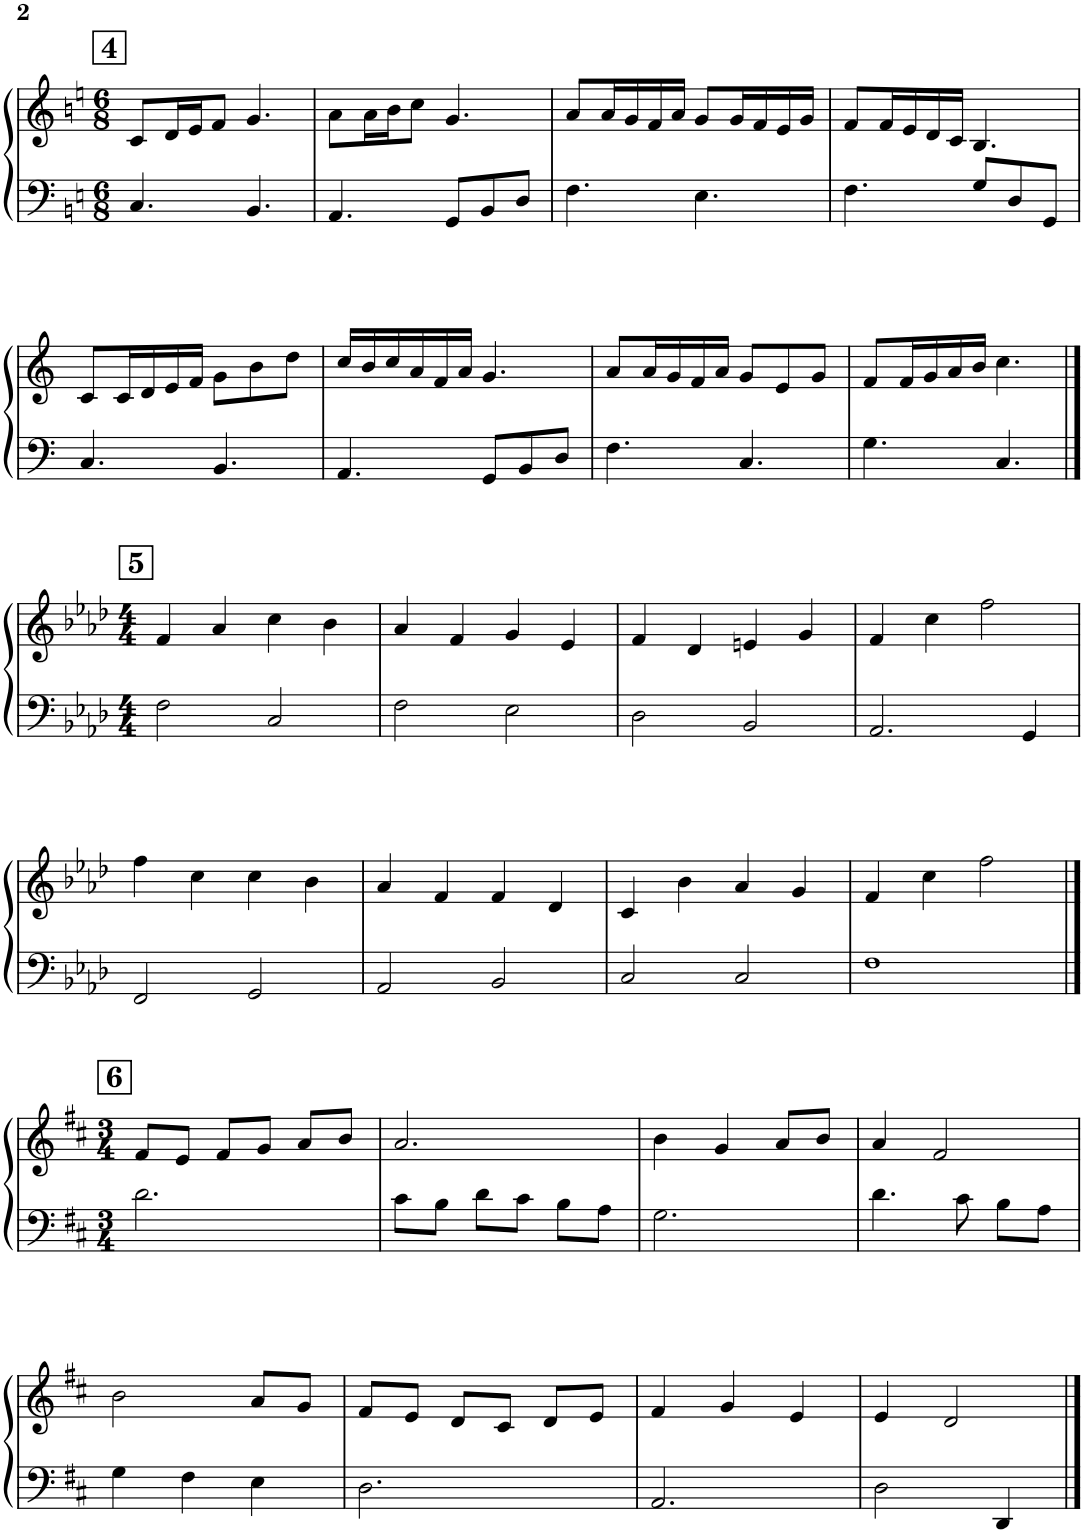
**kern	**kern
*part1	*part1
*staff2	*staff1
*I"Piano	*
*I'Pno.	*
!!LO:PB:g=z
*clefF4	*clefG2
*k[]	*k[]
*M6/8	*M6/8
!!LO:REH:place=s1:a:B:cj:fs=14:t=4
=25	=25
4.C/	8c/L
.	16d/L
.	16e/J
.	8f/J
4.BB/	4.g/
=26	=26
4.AA/	8a\L
.	16a\L
.	16b\J
.	8cc\J
8GG/L	4.g/
8BB/	.
8D/J	.
=27	=27
4.F\	8a/L
.	16a/L
.	16g/
.	16f/
.	16a/JJ
4.E\	8g/L
.	16g/L
.	16f/
.	16e/
.	16g/JJ
=28	=28
4.F\	8f/L
.	16f/L
.	16e/
.	16d/
.	16c/JJ
8G/L	4.B/
8D/	.
8GG/J	.
!!LO:LB:g=z
=29	=29
4.C/	8c/L
.	16c/L
.	16d/
.	16e/
.	16f/JJ
4.BB/	8g\L
.	8b\
.	8dd\J
=30	=30
4.AA/	16cc/LL
.	16b/
.	16cc/
.	16a/
.	16f/
.	16a/JJ
8GG/L	4.g/
8BB/	.
8D/J	.
=31	=31
4.F\	8a/L
.	16a/L
.	16g/
.	16f/
.	16a/JJ
4.C/	8g/L
.	8e/
.	8g/J
=32	=32
4.G\	8f/L
.	16f/L
.	16g/
.	16a/
.	16b/JJ
4.C/	4.cc\
!!LO:LB:g=z
!!LO:REH:place=s1:a:B:cj:fs=14:t=5
==33	==33
*k[b-e-a-d-]	*k[b-e-a-d-]
*M4/4	*M4/4
2F\	4f/
.	4a-/
2C/	4cc\
.	4b-\
=34	=34
2F\	4a-/
.	4f/
2E-\	4g/
.	4e-/
=35	=35
2D-\	4f/
.	4d-/
2BB-/	4en/
.	4g/
=36	=36
2.AA-/	4f/
.	4cc\
.	2ff\
4GG/	.
!!LO:LB:g=z
=37	=37
2FF/	4ff\
.	4cc\
2GG/	4cc\
.	4b-\
=38	=38
2AA-/	4a-/
.	4f/
2BB-/	4f/
.	4d-/
=39	=39
2C/	4c/
.	4b-\
2C/	4a-/
.	4g/
=40	=40
1F	4f/
.	4cc\
.	2ff\
!!LO:LB:g=z
!!LO:REH:place=s1:a:B:cj:fs=14:t=6
==41	==41
*k[f#c#]	*k[f#c#]
*M3/4	*M3/4
2.d\	8f#/L
.	8e/J
.	8f#/L
.	8g/J
.	8a/L
.	8b/J
=42	=42
8c#\L	2.a/
8B\J	.
8d\L	.
8c#\J	.
8B\L	.
8A\J	.
=43	=43
2.G\	4b\
.	4g/
.	8a/L
.	8b/J
=44	=44
4.d\	4a/
.	2f#/
8c#\	.
8B\L	.
8A\J	.
!!LO:LB:g=z
=45	=45
4G\	2b\
4F#\	.
4E\	8a/L
.	8g/J
=46	=46
2.D\	8f#/L
.	8e/J
.	8d/L
.	8c#/J
.	8d/L
.	8e/J
=47	=47
2.AA/	4f#/
.	4g/
.	4e/
=48	=48
2D\	4e/
.	2d/
4DD/	.
==	==
*-	*-
